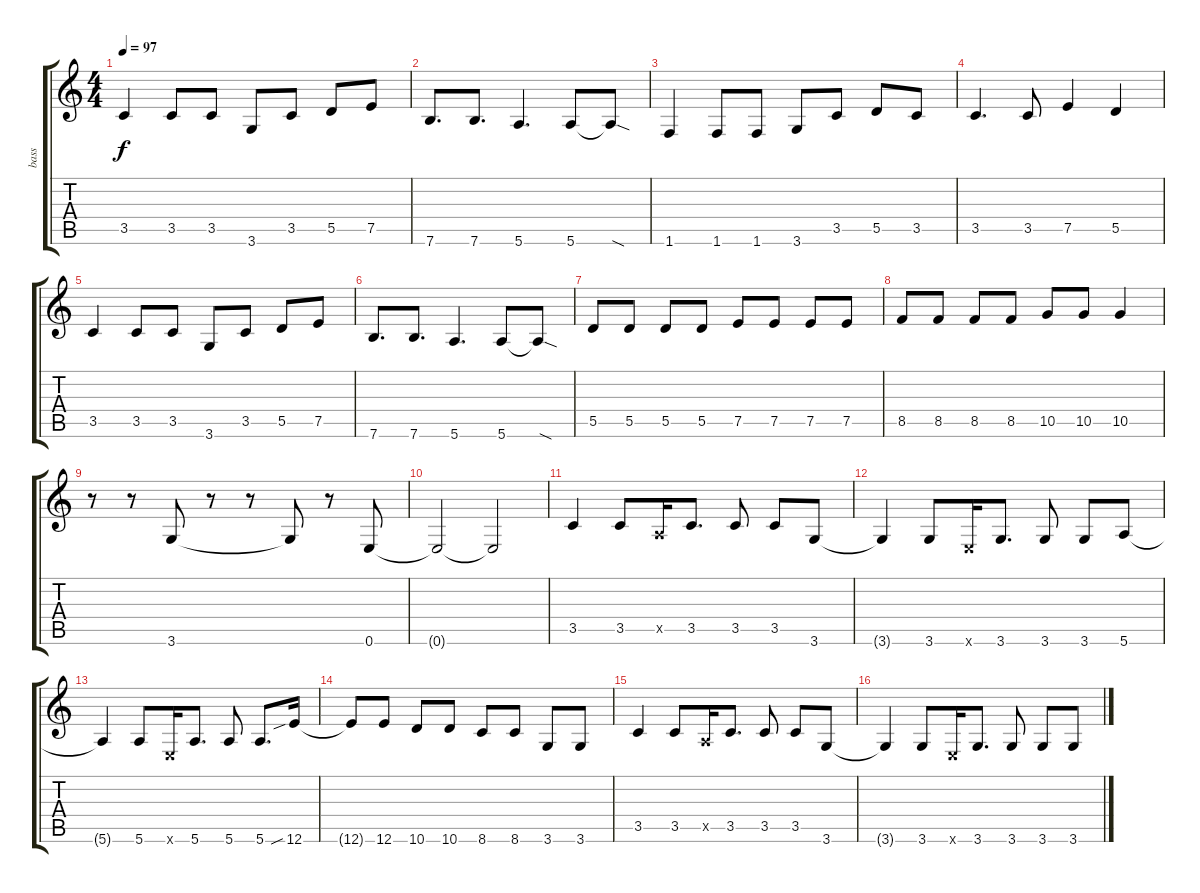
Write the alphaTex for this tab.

\track ("bass" "bass") {instrument electricbassfinger}
\staff {score tabs}
\tuning (E4 B3 G3 D3 A2 E2) {hide}
\ts (4 4)
\tempo 97
\clef g2
\ks c
3.5.4{dy f} 3.5.8 3.5.8 3.6.8 3.5.8 5.5.8 7.5.8 |
7.6.8{d} 7.6.8{d} 5.6.4{d} 5.6.8 5.6{sod t}.8 |
1.6.4 1.6.8 1.6.8 3.6.8 3.5.8 5.5.8 3.5.8 |
3.5.4{d} 3.5.8 7.5.4 5.5.4 |
3.5.4 3.5.8 3.5.8 3.6.8 3.5.8 5.5.8 7.5.8 |
7.6.8{d} 7.6.8{d} 5.6.4{d} 5.6.8 5.6{sod t}.8 |
5.5.8 5.5.8 5.5.8 5.5.8 7.5.8 7.5.8 7.5.8 7.5.8 |
8.5.8 8.5.8 8.5.8 8.5.8 10.5.8 10.5.8 10.5.4{volume 6} |
r.8 r.8 3.6.8 r.8 r.8 3.6{t}.8 r.8 0.6.8 |
0.6{t}.2 0.6{t}.2 |
3.5.4 3.5.8 0.5{x}.16 3.5.8{d} 3.5.8 3.5.8 3.6.8 |
3.6{t}.4 3.6.8 0.6{x}.16 3.6.8{d} 3.6.8 3.6.8 5.6.8 |
5.6{t}.4 5.6.8 0.6{x}.16 5.6.8{d} 5.6.8 5.6.8{d} 12.6{sib}.16 |
12.6{t}.8 12.6.8 10.6.8 10.6.8 8.6.8 8.6.8 3.6.8 3.6.8 |
3.5.4 3.5.8 0.5{x}.16 3.5.8{d} 3.5.8 3.5.8 3.6.8 |
3.6{t}.4 3.6.8 0.6{x}.16 3.6.8{d} 3.6.8 3.6.8 3.6.8
